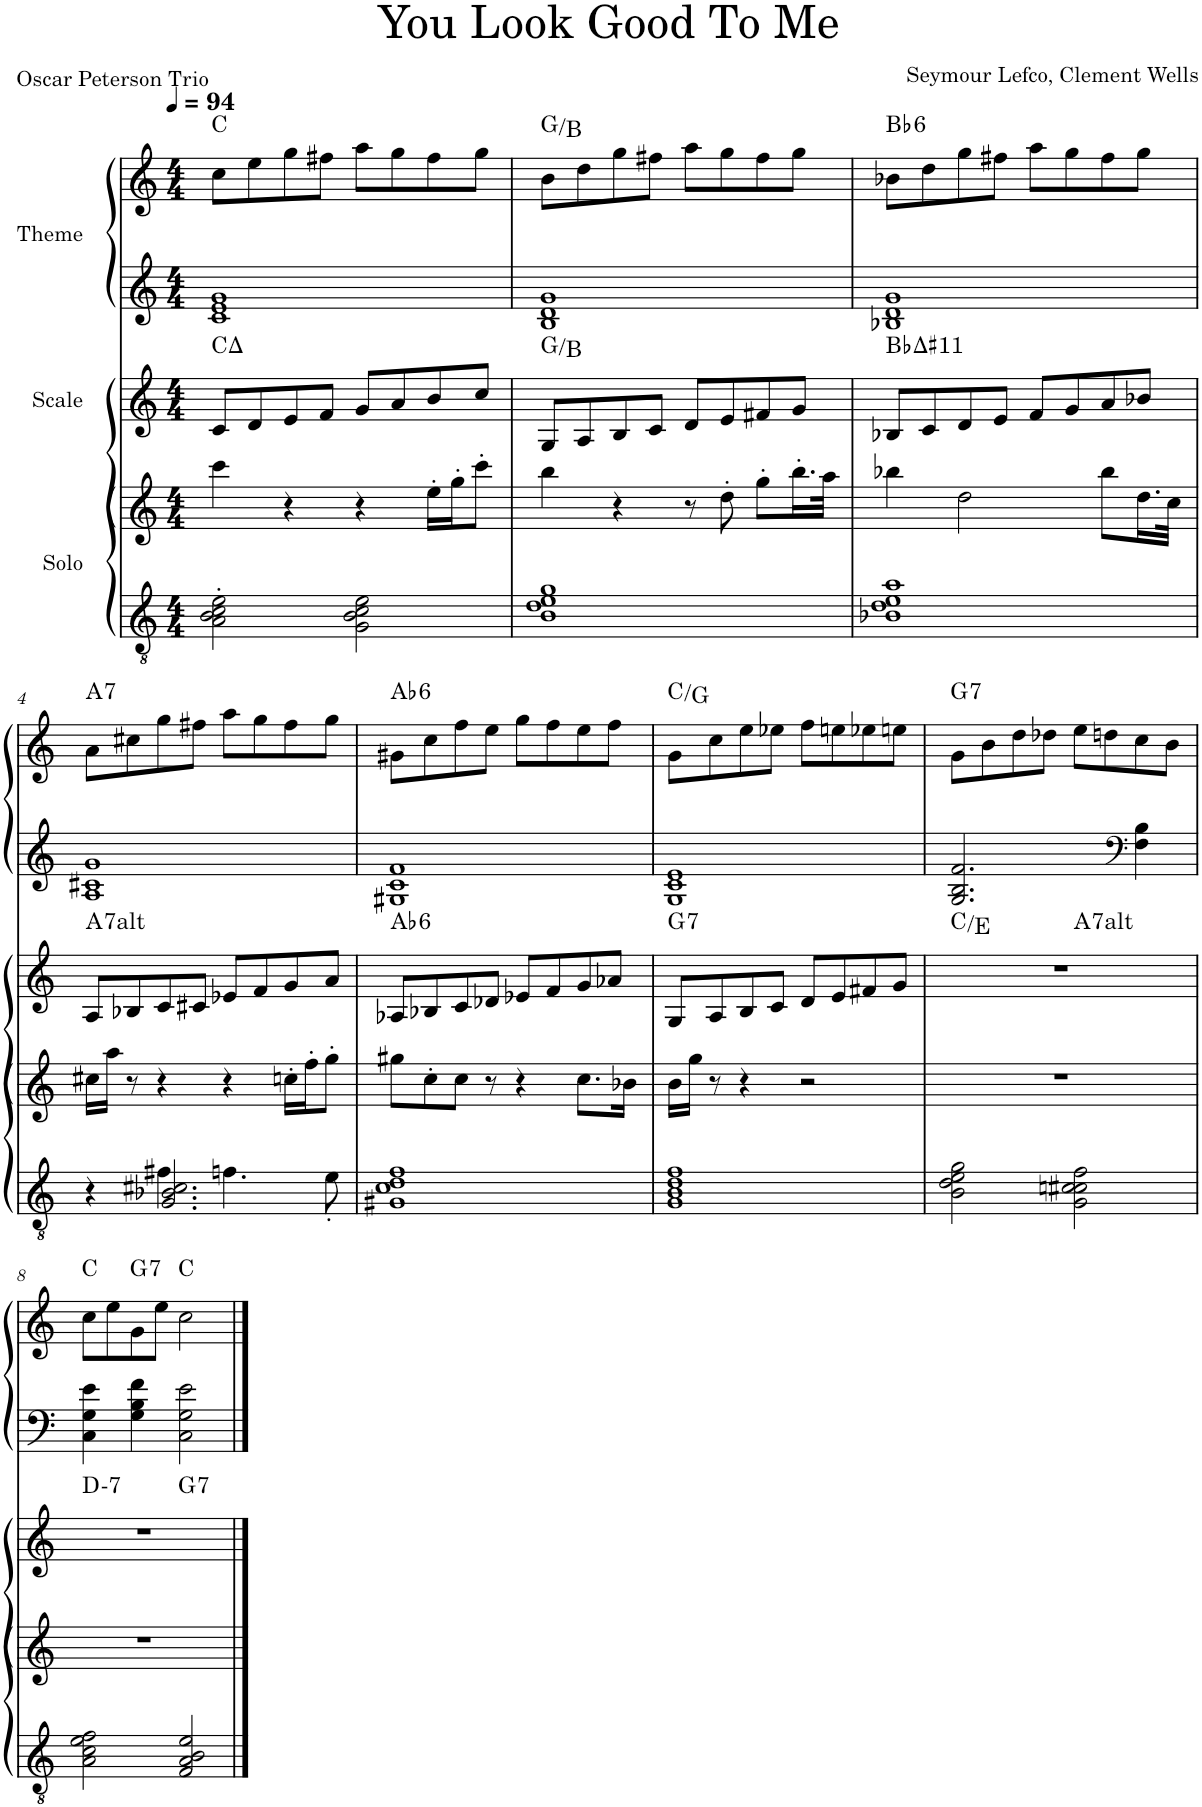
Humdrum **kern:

**kern	**kern	**kern	**harte	**kern	**kern	**harte
*part3	*part3	*part2	*part2	*part1	*part1	*part1
*staff5	*staff4	*staff3	*	*staff2	*staff1	*
*I"Solo	*	*I"Scale	*	*I"Theme	*	*
*clefGv2	*clefG2	*clefG2	*	*clefG2	*clefG2	*
*k[]	*k[]	*k[]	*	*k[]	*k[]	*
*M4/4	*M4/4	*M4/4	*	*M4/4	*M4/4	*
*MM94	*MM94	*MM94	*	*MM94	*MM94	*
=1	=1	=1	=1	=1	=1	=1
2A\' 2B\' 2c\' 2e\'	4ccc\	8c/L	C:maj	1c 1e 1g	8cc\L	C:maj
.	.	8d/	.	.	8ee\	.
.	4r	8e/	.	.	8gg\	.
.	.	8f/J	.	.	8ff#X\J	.
2G\ 2B\ 2c\ 2e\	4r	8g/L	.	.	8aa\L	.
.	.	8a/	.	.	8gg\	.
.	16ee'\LL	8b/	.	.	8ff#\	.
.	16gg'\J	.	.	.	.	.
.	8ccc'\J	8cc/J	.	.	8gg\J	.
=2	=2	=2	=2	=2	=2	=2
1B 1d 1e 1g	4bb\	8G/L	G:maj/3	1B 1d 1g	8b\L	G:maj/3
.	.	8A/	.	.	8dd\	.
.	4r	8B/	.	.	8gg\	.
.	.	8c/J	.	.	8ff#X\J	.
.	8r	8d/L	.	.	8aa\L	.
.	8dd'\	8e/	.	.	8gg\	.
.	8gg'\L	8f#X/	.	.	8ff#\	.
.	16.bb'\L	8g/J	.	.	8gg\J	.
.	32aa\JJk	.	.	.	.	.
=3	=3	=3	=3	=3	=3	=3
!	!	!	!	!	!	!LO:H:kt=6
1B-X 1d 1e 1a	4bb-X\	8B-X/L	Bb:maj(#11)	1B-X 1d 1g	8b-X\L	Bb:maj6
.	.	8c/	.	.	8dd\	.
.	2dd\	8d/	.	.	8gg\	.
.	.	8e/J	.	.	8ff#X\J	.
.	.	8f/L	.	.	8aa\L	.
.	.	8g/	.	.	8gg\	.
.	8bb-\L	8a/	.	.	8ff#\	.
.	16.dd\L	8b-X/J	.	.	8gg\J	.
.	32cc\JJk	.	.	.	.	.
!!LO:LB:g=z
=4	=4	=4	=4	=4	=4	=4
*^	*	*	*	*	*	*
!	!	!	!	!LO:H:kt=7	!	!	!LO:H:kt=7
4r	4ryy	16cc#X\LL	8A/L	A:(3,b5,#5,b7,b9,#9)	1A 1c#X 1g	8a\L	A:7
.	.	16aa\JJ	.	.	.	.	.
.	.	8r	8B-X/	.	.	8cc#X\	.
2.G/ 2.B-X/ 2.c#X/	4f#X\	4r	8c/	.	.	8gg\	.
.	.	.	8c#X/J	.	.	8ff#X\J	.
.	4.fn\	4r	8e-X/L	.	.	8aa\L	.
.	.	.	8f/	.	.	8gg\	.
.	.	16ccn'\LL	8g/	.	.	8ff#\	.
.	.	16ff'\J	.	.	.	.	.
.	8e'\	8gg'\J	8a/J	.	.	8gg\J	.
=5	=5	=5	=5	=5	=5	=5	=5
!	!	!	!	!LO:H:kt=6	!	!	!LO:H:kt=6
*v	*v	*	*	*	*	*	*
1G#X 1c 1d 1f	8gg#X\L	8A-X/L	Ab:maj6	1G#X 1c 1f	8g#X\L	Ab:maj6
.	8cc'\	8B-X/	.	.	8cc\	.
.	8cc\J	8c/	.	.	8ff\	.
.	8r	8d-X/J	.	.	8ee\J	.
.	4r	8e-X/L	.	.	8gg\L	.
.	.	8f/	.	.	8ff\	.
.	8.cc\L	8g/	.	.	8ee\	.
.	.	8a-X/J	.	.	8ff\J	.
.	16b-X\Jk	.	.	.	.	.
=6	=6	=6	=6	=6	=6	=6
!	!	!	!LO:H:kt=7	!	!	!
1G 1B 1d 1f	16b\LL	8G/L	G:7	1G 1c 1e	8g\L	C:maj/5
.	16gg\JJ	.	.	.	.	.
.	8r	8A/	.	.	8cc\	.
.	4r	8B/	.	.	8ee\	.
.	.	8c/J	.	.	8ee-X\J	.
.	2r	8d/L	.	.	8ff\L	.
.	.	8e/	.	.	8een\	.
.	.	8f#X/	.	.	8ee-X\	.
.	.	8g/J	.	.	8een\J	.
=7	=7	=7	=7	=7	=7	=7
!	!	!	!	!	!	!LO:H:kt=7
*	*	*^	*	*	*	*
2B\ 2d\ 2e\ 2g\	1r	1r	2ryy	C:maj/3	2.G/ 2.B/ 2.f/	8g\L	G:7
.	.	.	.	.	.	8b\	.
.	.	.	.	.	.	8dd\	.
.	.	.	.	.	.	8dd-X\J	.
!	!	!	!	!LO:H:kt=7	!	!	!
2G\ 2cn\ 2c#X\ 2f\	.	.	2ryy	A:(3,b5,#5,b7,b9,#9)	.	8ee\L	.
.	.	.	.	.	.	8ddn\	.
*	*	*	*	*	*clefF4	*	*
.	.	.	.	.	4F\ 4B\	8cc\	.
.	.	.	.	.	.	8b\J	.
!!LO:LB:g=z
=8	=8	=8	=8	=8	=8	=8	=8
!	!	!	!	!LO:H:kt=7	!	!	!
2A\ 2c\ 2e\ 2f\	1r	1r	2ryy	D:min7	4C\ 4G\ 4e\	8cc\L	C:maj
.	.	.	.	.	.	8ee\	.
!	!	!	!	!	!	!	!LO:H:kt=7
.	.	.	.	.	4G\ 4B\ 4f\	8g\	G:7
.	.	.	.	.	.	8ee\J	.
!	!	!	!	!LO:H:kt=7	!	!	!
2F/ 2A/ 2B/ 2e/	.	.	2ryy	G:7	2C\ 2G\ 2e\	2cc\	C:maj
*	*	*v	*v	*	*	*	*
==	==	==	==	==	==	==
*-	*-	*-	*-	*-	*-	*-
